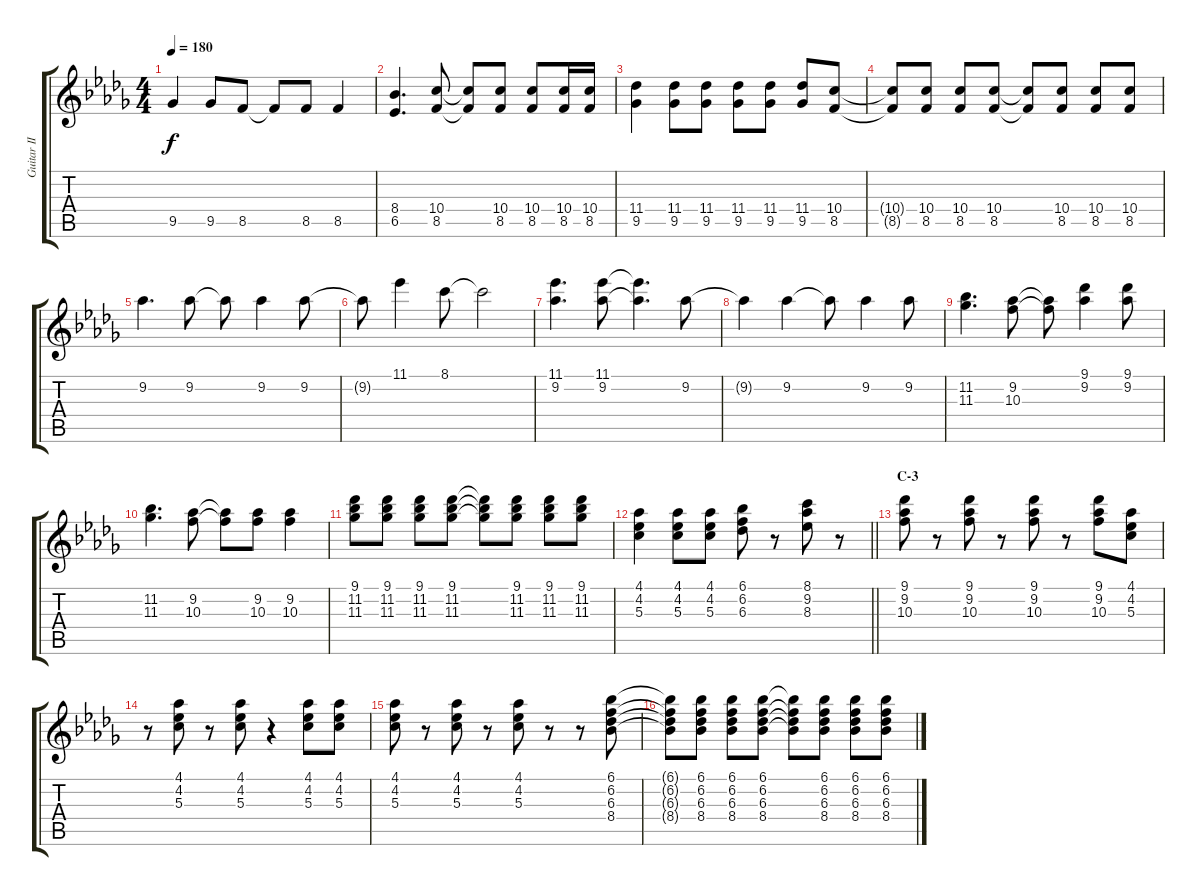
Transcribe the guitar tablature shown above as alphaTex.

\track ("Guitar II (Nakano Azusa)" "Guitar II ") {instrument distortionguitar}
\staff {score tabs}
\tuning (E4 B3 G3 D3 A2 E2) {hide}
\ts (4 4)
\tempo 180
\clef g2
\ks db
9.5.4{dy f} 9.5.8 8.5.8 8.5{t}.8 8.5.8 8.5.4 |
(8.4 6.5).4{d} (10.4 8.5).8 (10.4{t} 8.5{t}).8 (10.4 8.5).8 (10.4 8.5).8 (10.4 8.5).16 (10.4 8.5).16 |
(11.4 9.5).4 (11.4 9.5).8 (11.4 9.5).8 (11.4 9.5).8 (11.4 9.5).8 (11.4 9.5).8 (10.4 8.5).8 |
(10.4{t} 8.5{t}).8 (10.4 8.5).8 (10.4 8.5).8 (10.4 8.5).8 (10.4{t} 8.5{t}).8 (10.4 8.5).8 (10.4 8.5).8 (10.4 8.5).8 |
9.2.4{d} 9.2.8 9.2{t}.8 9.2.4 9.2.8 |
9.2{t}.8 11.1.4 8.1.8 8.1{t}.2 |
(11.1 9.2).4{d} (11.1 9.2).8 (11.1{t} 9.2{t}).4{d} 9.2.8 |
9.2{t}.4 9.2.4 9.2{t}.8 9.2.4 9.2.8 |
(11.2 11.3).4{d} (9.2 10.3).8 (9.2{t} 10.3{t}).8 (9.1 9.2).4 (9.1 9.2).8 |
(11.2 11.3).4{d} (9.2 10.3).8 (9.2{t} 10.3{t}).8 (9.2 10.3).8 (9.2 10.3).4 |
(9.1 11.2 11.3).8 (9.1 11.2 11.3).8 (9.1 11.2 11.3).8 (9.1 11.2 11.3).8 (9.1{t} 11.2{t} 11.3{t}).8 (9.1 11.2 11.3).8 (9.1 11.2 11.3).8 (9.1 11.2 11.3).8 |
\barLineRight lightlight
(4.1 4.2 5.3).4 (4.1 4.2 5.3).8 (4.1 4.2 5.3).8 (6.1 6.2 6.3).8 r.8 (8.1 9.2 8.3).8 r.8 |
\section ("" "C-3")
(9.1 9.2 10.3).8 r.8 (9.1 9.2 10.3).8 r.8 (9.1 9.2 10.3).8 r.8 (9.1 9.2 10.3).8 (4.1 4.2 5.3).8 |
r.8 (4.1 4.2 5.3).8 r.8 (4.1 4.2 5.3).8 r.4 (4.1 4.2 5.3).8 (4.1 4.2 5.3).8 |
(4.1 4.2 5.3).8 r.8 (4.1 4.2 5.3).8 r.8 (4.1 4.2 5.3).8 r.8 r.8 (6.1 6.2 6.3 8.4).8 |
(6.1{t} 6.2{t} 6.3{t} 8.4{t}).8 (6.1 6.2 6.3 8.4).8 (6.1 6.2 6.3 8.4).8 (6.1 6.2 6.3 8.4).8 (6.1{t} 6.2{t} 6.3{t} 8.4{t}).8 (6.1 6.2 6.3 8.4).8 (6.1 6.2 6.3 8.4).8 (6.1 6.2 6.3 8.4).8
